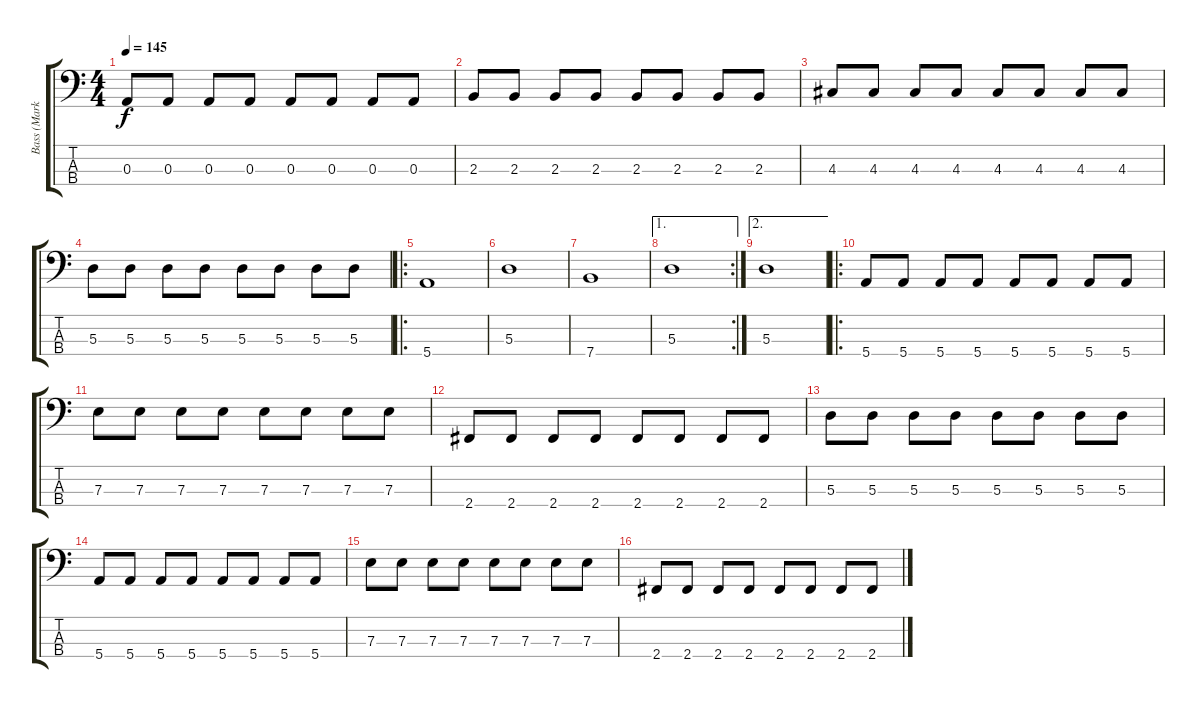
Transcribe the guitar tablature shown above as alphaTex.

\track ("Bass (Mark Hoppus)" "Bass (Mark") {instrument electricbassfinger}
\staff {score tabs}
\tuning (G2 D2 A1 E1) {hide}
\ts (4 4)
\tempo 145
\clef f4
\ks c
0.3.8{dy f} 0.3.8 0.3.8 0.3.8 0.3.8 0.3.8 0.3.8 0.3.8 |
2.3.8 2.3.8 2.3.8 2.3.8 2.3.8 2.3.8 2.3.8 2.3.8 |
4.3.8 4.3.8 4.3.8 4.3.8 4.3.8 4.3.8 4.3.8 4.3.8 |
5.3.8 5.3.8 5.3.8 5.3.8 5.3.8 5.3.8 5.3.8 5.3.8 |
\ro
5.4.1 |
5.3.1 |
7.4.1 |
\ae 1
\rc 2
5.3.1 |
\ae 2
5.3.1 |
\ro
5.4.8 5.4.8 5.4.8 5.4.8 5.4.8 5.4.8 5.4.8 5.4.8 |
7.3.8 7.3.8 7.3.8 7.3.8 7.3.8 7.3.8 7.3.8 7.3.8 |
2.4.8 2.4.8 2.4.8 2.4.8 2.4.8 2.4.8 2.4.8 2.4.8 |
5.3.8 5.3.8 5.3.8 5.3.8 5.3.8 5.3.8 5.3.8 5.3.8 |
5.4.8 5.4.8 5.4.8 5.4.8 5.4.8 5.4.8 5.4.8 5.4.8 |
7.3.8 7.3.8 7.3.8 7.3.8 7.3.8 7.3.8 7.3.8 7.3.8 |
2.4.8 2.4.8 2.4.8 2.4.8 2.4.8 2.4.8 2.4.8 2.4.8
